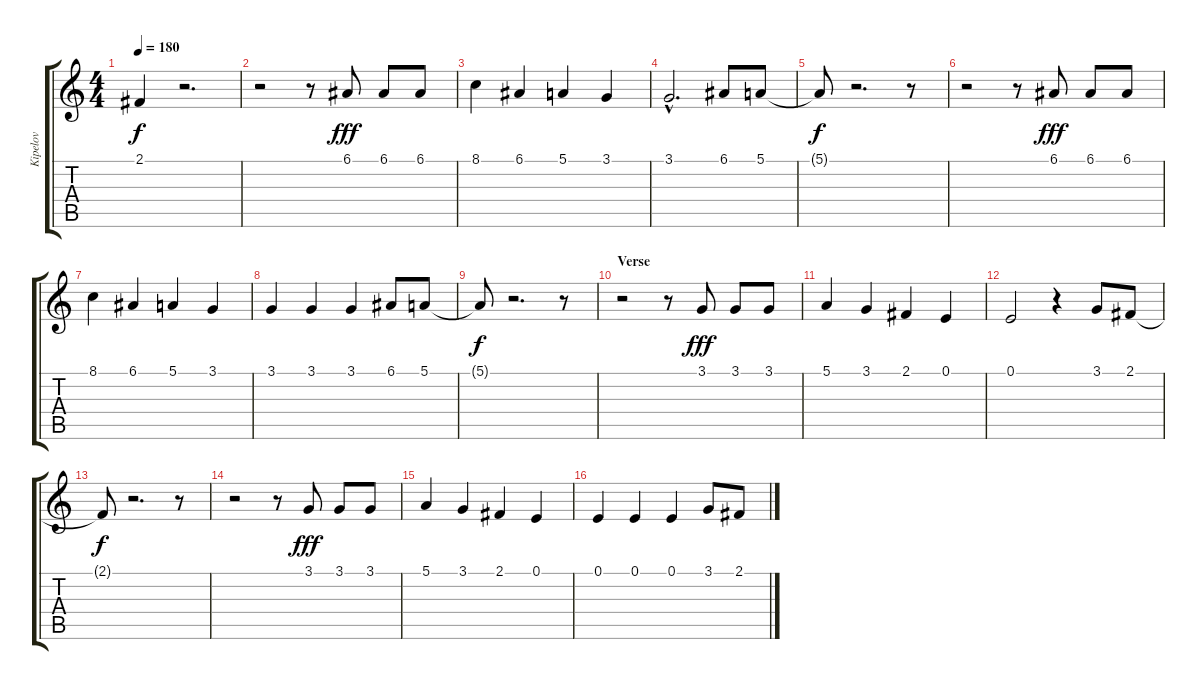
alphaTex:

\track ("Kipelov" "Kipelov") {instrument tenorsax}
\staff {score tabs}
\tuning (E4 B3 G3 D3 A2 E2) {hide}
\ts (4 4)
\tempo 180
\clef g2
\ks c
2.1{t}.4{dy f} r.2{d} |
r.2 r.8 6.1.8{dy fff} 6.1.8 6.1.8 |
8.1.4 6.1.4 5.1.4 3.1.4 |
3.1{hac}.2{d} 6.1.8 5.1.8 |
5.1{t}.8{dy f} r.2{d} r.8 |
r.2 r.8 6.1.8{dy fff} 6.1.8 6.1.8 |
8.1.4 6.1.4 5.1.4 3.1.4 |
3.1.4 3.1.4 3.1.4 6.1.8 5.1.8 |
5.1{t}.8{dy f} r.2{d} r.8 |
\section ("" "Verse")
r.2 r.8 3.1.8{dy fff} 3.1.8 3.1.8 |
5.1.4 3.1.4 2.1.4 0.1.4 |
0.1.2 r.4 3.1.8 2.1.8 |
2.1{t}.8{dy f} r.2{d} r.8 |
r.2 r.8 3.1.8{dy fff} 3.1.8 3.1.8 |
5.1.4 3.1.4 2.1.4 0.1.4 |
0.1.4 0.1.4 0.1.4 3.1.8 2.1.8
